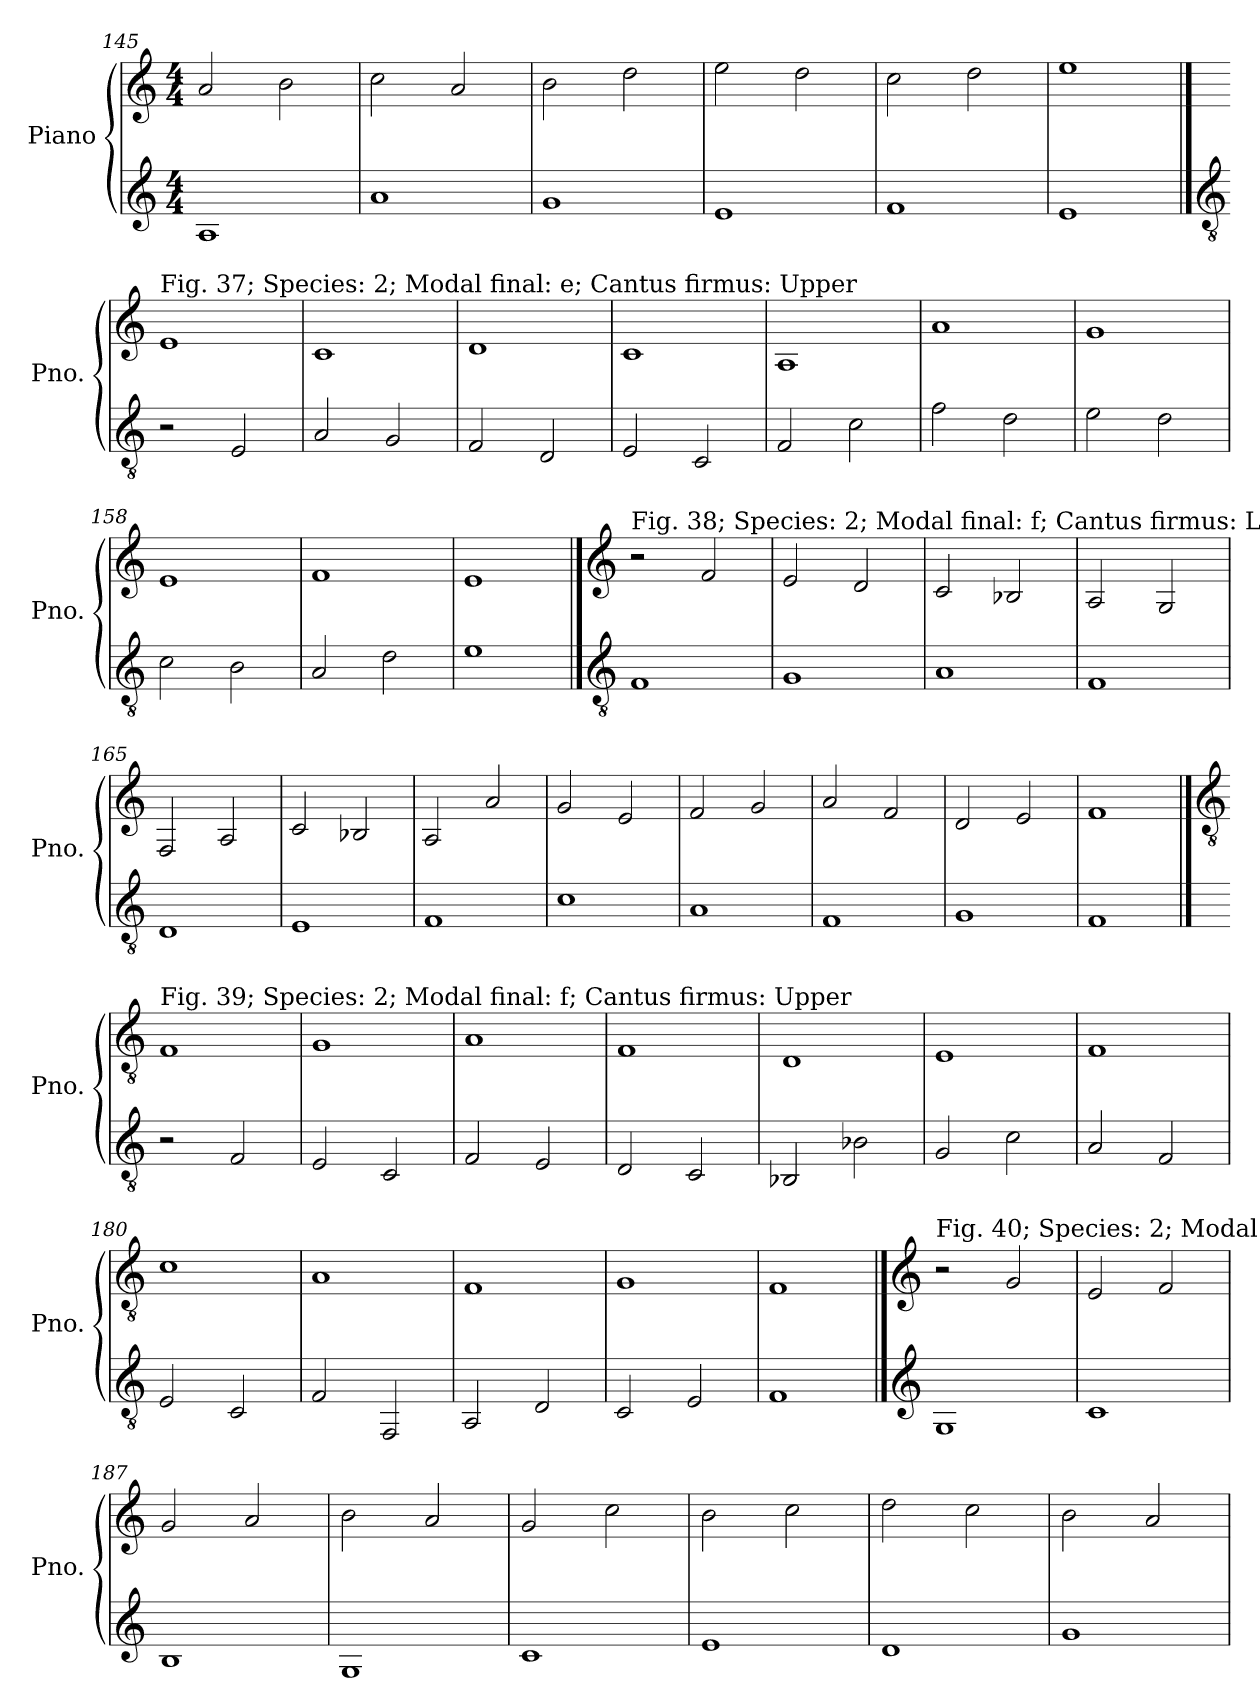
**kern	**kern
*part1	*part1
*staff2	*staff1
*I"Piano	*
*I'Pno.	*
*clefG2	*clefG2
*k[]	*k[]
*M4/4	*M4/4
=145	=145
1A	2a/
.	2b\
=146	=146
1a	2cc\
.	2a/
=147	=147
1g	2b\
.	2dd\
=148	=148
1e	2ee\
.	2dd\
=149	=149
1f	2cc\
.	2dd\
=150	=150
1e	1ee
!!LO:LB:g=z
==151	==151
*clefGv2	*
!	!LO:TX:a:t=Fig. 37; Species&colon; 2; Modal final&colon; e; Cantus firmus&colon; Upper
2r	1e
2E/	.
=152	=152
2A/	1c
2G/	.
=153	=153
2F/	1d
2D/	.
=154	=154
2E/	1c
2C/	.
=155	=155
2F/	1A
2c\	.
=156	=156
2f\	1a
2d\	.
=157	=157
2e\	1g
2d\	.
=158	=158
2c\	1e
2B\	.
=159	=159
2A/	1f
2d\	.
=160	=160
1e	1e
!!LO:LB:g=z
==161	==161
*clefGv2	*clefG2
!	!LO:TX:a:t=Fig. 38; Species&colon; 2; Modal final&colon; f; Cantus firmus&colon; Lower
1F	2r
.	2f/
=162	=162
1G	2e/
.	2d/
=163	=163
1A	2c/
.	2B-X/
=164	=164
1F	2A/
.	2G/
=165	=165
1D	2F/
.	2A/
=166	=166
1E	2c/
.	2B-X/
=167	=167
1F	2A/
.	2a/
=168	=168
1c	2g/
.	2e/
=169	=169
1A	2f/
.	2g/
=170	=170
1F	2a/
.	2f/
=171	=171
1G	2d/
.	2e/
=172	=172
1F	1f
!!LO:LB:g=z
==173	==173
*	*clefGv2
!	!LO:TX:a:t=Fig. 39; Species&colon; 2; Modal final&colon; f; Cantus firmus&colon; Upper
2r	1F
2F/	.
=174	=174
2E/	1G
2C/	.
=175	=175
2F/	1A
2E/	.
=176	=176
2D/	1F
2C/	.
=177	=177
2BB-X/	1D
2B-X\	.
=178	=178
2G/	1E
2c\	.
=179	=179
2A/	1F
2F/	.
=180	=180
2E/	1c
2C/	.
=181	=181
2F/	1A
2FF/	.
=182	=182
2AA/	1F
2D/	.
=183	=183
2C/	1G
2E/	.
=184	=184
1F	1F
!!LO:PB:g=z
==185	==185
*clefG2	*clefG2
!	!LO:TX:a:t=Fig. 40; Species&colon; 2; Modal final&colon; g; Cantus firmus&colon; Lower
1G	2r
.	2g/
=186	=186
1c	2e/
.	2f/
=187	=187
1B	2g/
.	2a/
=188	=188
1G	2b\
.	2a/
=189	=189
1c	2g/
.	2cc\
=190	=190
1e	2b\
.	2cc\
=191	=191
1d	2dd\
.	2cc\
=192	=192
1g	2b\
.	2a/
=	=
*-	*-
